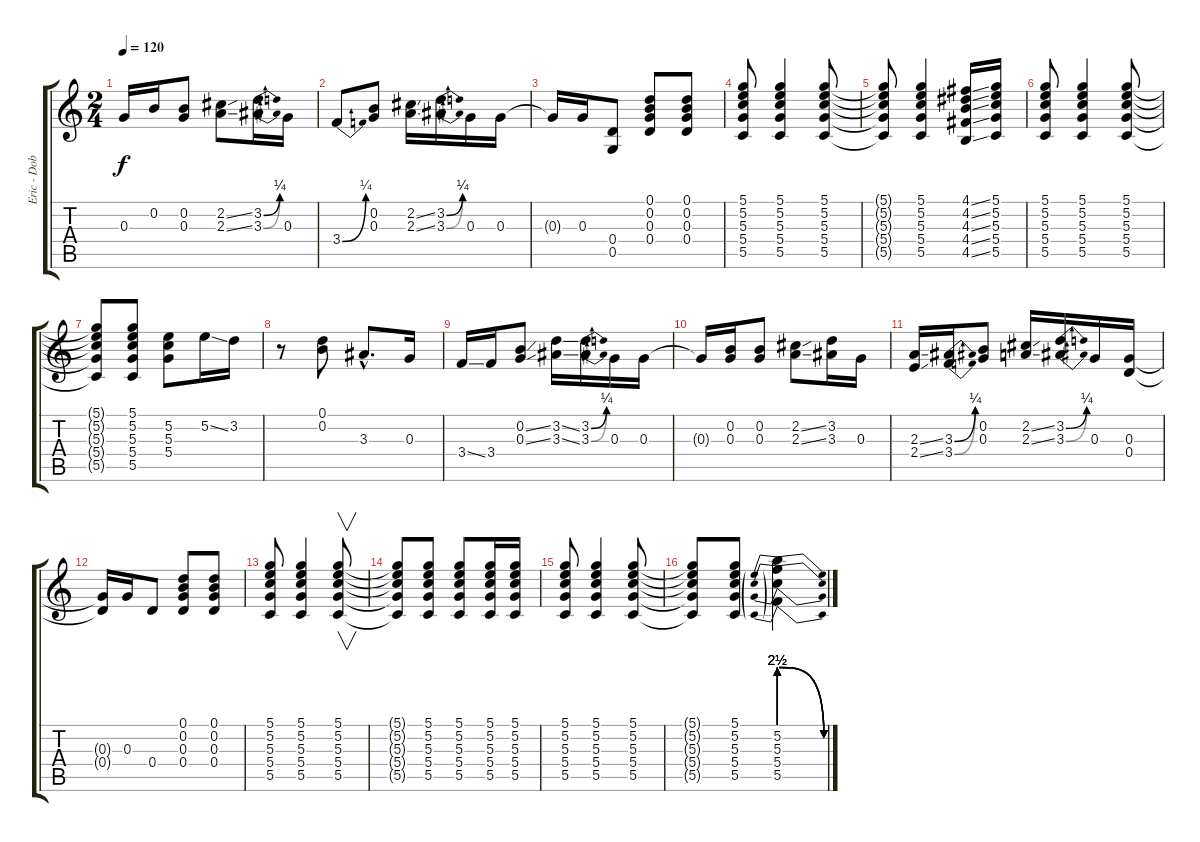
\track ("Eric - Dobro" "Eric - Dob") {instrument acousticguitarsteel}
\staff {score tabs}
\tuning (D4 B3 G3 D3 G2 D2) {hide}
\ts (2 4)
\tempo 120
\clef g2
\ks c
0.3{t}.16{dy f} 0.2.16 (0.2 0.3).8 (2.2{ss} 2.3{ss}).8 (3.2{be (bend 0 0 60 1)} 3.3{be (bend 0 0 60 1)}).16 0.3.16 |
3.4{be (bend 0 0 60 1)}.8 (0.2 0.3).8 (2.2{ss} 2.3{ss}).16 (3.2{be (bend 0 0 60 1)} 3.3{be (bend 0 0 60 1)}).16 0.3.16 0.3.16 |
0.3{t}.16 0.3.16 (0.4 0.5).8 (0.1 0.2 0.3 0.4).8 (0.1 0.2 0.3 0.4).8 |
(5.1 5.2 5.3 5.4 5.5).8 (5.1 5.2 5.3 5.4 5.5).4 (5.1 5.2 5.3 5.4 5.5).8 |
(5.1{t} 5.2{t} 5.3{t} 5.4{t} 5.5{t}).8 (5.1 5.2 5.3 5.4 5.5).4 (4.1{ss} 4.2{ss} 4.3{ss} 4.4{ss} 4.5{ss}).16 (5.1 5.2 5.3 5.4 5.5).16 |
(5.1 5.2 5.3 5.4 5.5).8 (5.1 5.2 5.3 5.4 5.5).4 (5.1 5.2 5.3 5.4 5.5).8 |
(5.1{t} 5.2{t} 5.3{t} 5.4{t} 5.5{t}).8 (5.1 5.2 5.3 5.4 5.5).8 (5.2 5.3 5.4).8 5.2{ss}.16 3.2.16 |
r.8 (0.1 0.2).8 3.3{hac}.8{d} 0.3.16 |
3.4{ss}.16 3.4.16 (0.2{ss} 0.3{ss}).8 (3.2{ss} 3.3{ss}).16 (3.2{be (bend 0 0 60 1)} 3.3{be (bend 0 0 60 1)}).16 0.3.16 0.3.16 |
0.3{t}.16 (0.2 0.3).16 (0.2 0.3).8 (2.2{ss} 2.3{ss}).8 (3.2 3.3).16 0.3.16 |
(2.3{ss} 2.4{ss}).16 (3.3{be (bend 0 0 60 1)} 3.4{be (bend 0 0 60 1)}).16 (0.2 0.3).8 (2.2{ss} 2.3{ss}).16 (3.2{be (bend 0 0 60 1)} 3.3{be (bend 0 0 60 1)}).16 0.3.16 (0.3 0.4).16 |
(0.3{t} 0.4{t}).16 0.3.16 0.4.8 (0.1 0.2 0.3 0.4).8 (0.1 0.2 0.3 0.4).8 |
(5.1 5.2 5.3 5.4 5.5).8 (5.1 5.2 5.3 5.4 5.5).4 (5.1 5.2 5.3 5.4 5.5).8{v} |
(5.1{t} 5.2{t} 5.3{t} 5.4{t} 5.5{t}).8 (5.1 5.2 5.3 5.4 5.5).8 (5.1 5.2 5.3 5.4 5.5).8 (5.1 5.2 5.3 5.4 5.5).16 (5.1 5.2 5.3 5.4 5.5).16 |
(5.1 5.2 5.3 5.4 5.5).8 (5.1 5.2 5.3 5.4 5.5).4 (5.1 5.2 5.3 5.4 5.5).8 |
(5.1{t} 5.2{t} 5.3{t} 5.4{t} 5.5{t}).8 (5.1 5.2 5.3 5.4 5.5).8 (5.2{be (prebendrelease 0 10 60 0)} 5.3{be (prebendrelease 0 10 60 0)} 5.4{be (prebendrelease 0 10 60 0)} 5.5{be (prebendrelease 0 10 60 0)}).4
